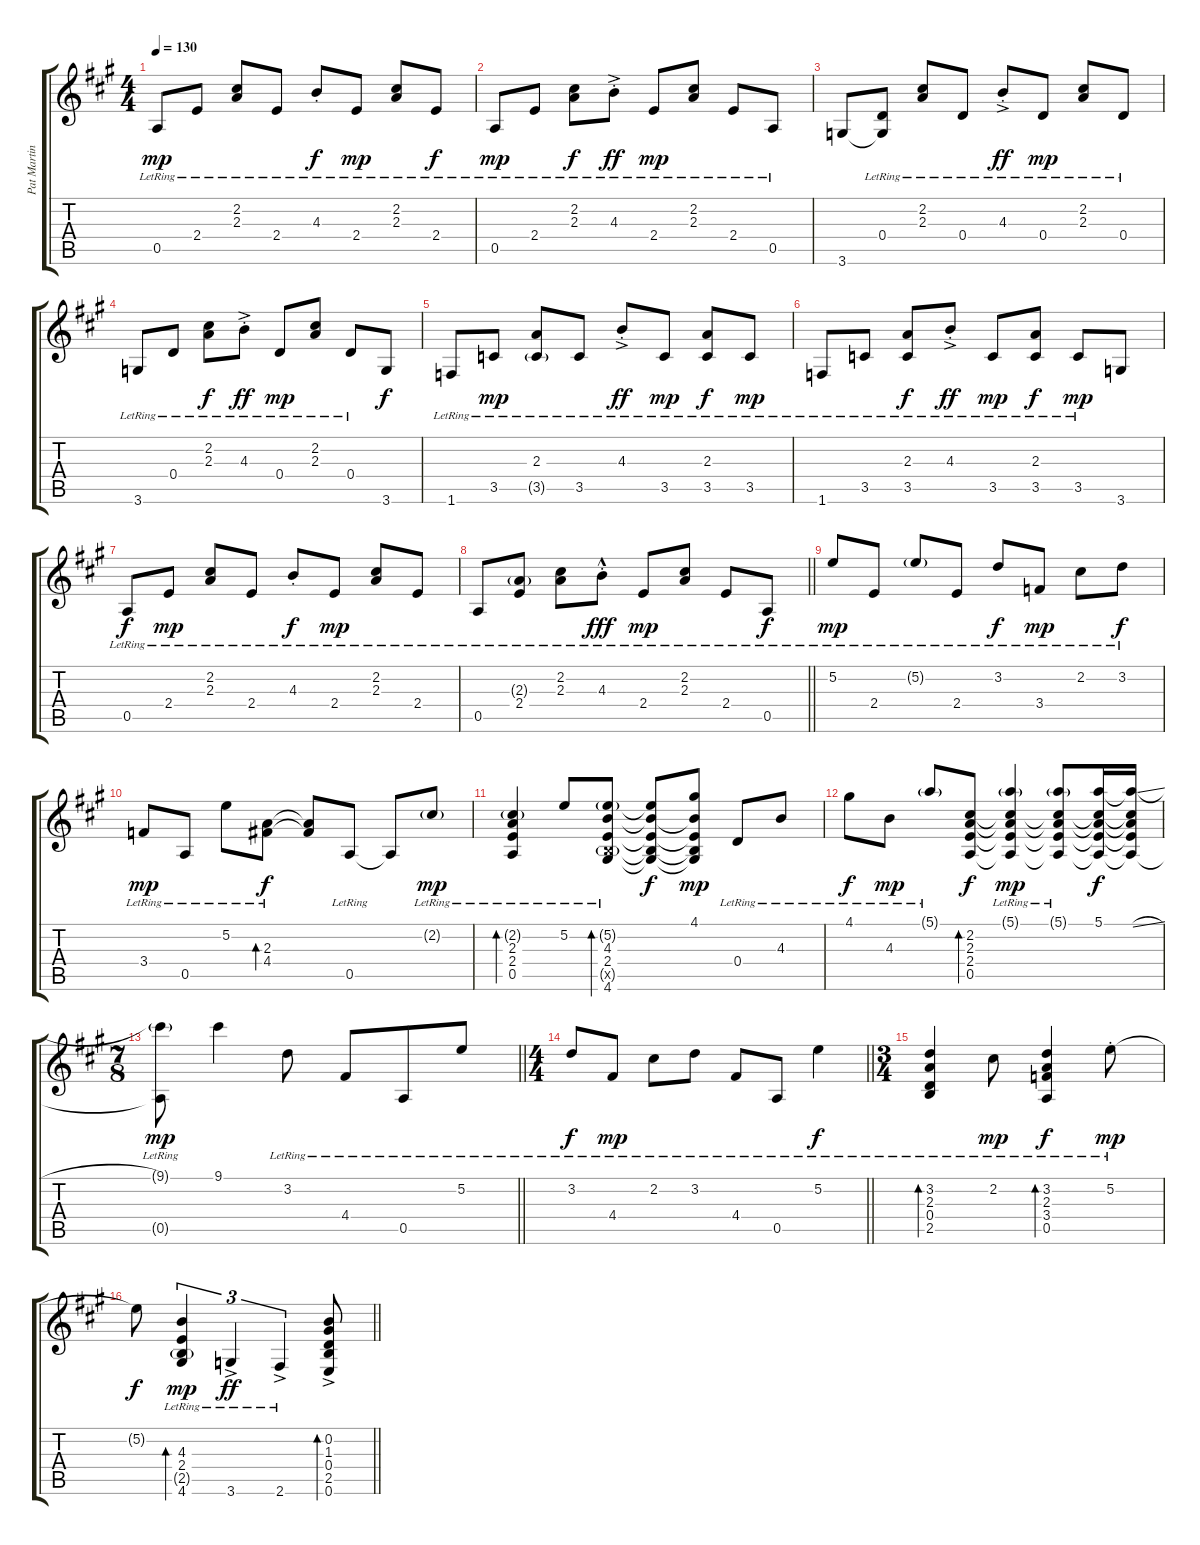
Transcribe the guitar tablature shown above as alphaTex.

\track ("Pat Martino-PM's picking noise" "Pat Martin") {instrument electricguitarmuted}
\staff {score tabs}
\tuning (E4 B3 G3 D3 A2 E2) {hide}
\ts (4 4)
\tempo 130
\clef g2
\ks a
0.5{lr}.8{dy mp instrument electricguitarmuted} 2.4{lr}.8 (2.2{lr} 2.3{lr}).8 2.4{lr}.8 4.3{st lr}.8{dy f} 2.4{lr}.8{dy mp} (2.2{lr} 2.3{lr}).8 2.4{lr}.8{dy f} |
0.5{lr}.8{dy mp} 2.4{lr}.8 (2.2{lr} 2.3{lr}).8{dy f} 4.3{ac st lr}.8{dy ff} 2.4{lr}.8{dy mp} (2.2{lr} 2.3{lr}).8 2.4{lr}.8 0.5{lr}.8 |
3.6.8 (0.4{lr} 3.6{t}).8 (2.2{lr} 2.3{lr}).8 0.4{lr}.8 4.3{ac st lr}.8{dy ff} 0.4{lr}.8{dy mp} (2.2{lr} 2.3{lr}).8 0.4{lr}.8 |
3.6{lr}.8 0.4{lr}.8 (2.2{lr} 2.3{lr}).8{dy f} 4.3{ac st lr}.8{dy ff} 0.4{lr}.8{dy mp} (2.2{lr} 2.3{lr}).8 0.4{lr}.8 3.6.8{dy f} |
1.6{lr}.8 3.5{lr}.8{dy mp} (2.3{lr} 3.5{g lr}).8 3.5{lr}.8 4.3{ac st lr}.8{dy ff} 3.5{lr}.8{dy mp} (2.3{lr} 3.5{lr}).8{dy f} 3.5{lr}.8{dy mp} |
1.6{lr}.8 3.5{lr}.8 (2.3{lr} 3.5{lr}).8{dy f} 4.3{ac st lr}.8{dy ff} 3.5{lr}.8{dy mp} (2.3{lr} 3.5{lr}).8{dy f} 3.5{lr}.8{dy mp} 3.6.8 |
0.5{lr}.8{dy f} 2.4{lr}.8{dy mp} (2.2{lr} 2.3{lr}).8 2.4{lr}.8 4.3{st lr}.8{dy f} 2.4{lr}.8{dy mp} (2.2{lr} 2.3{lr}).8 2.4{lr}.8 |
\barLineRight lightlight
0.5{lr}.8 (2.3{g lr} 2.4{lr}).8 (2.2{lr} 2.3{lr}).8 4.3{hac st lr}.8{dy fff} 2.4{lr}.8{dy mp} (2.2{lr} 2.3{lr}).8 2.4{lr}.8 0.5{lr}.8{dy f} |
5.2{lr}.8{dy mp} 2.4{lr}.8 5.2{g lr}.8 2.4{lr}.8 3.2{lr}.8{dy f} 3.4{lr}.8{dy mp} 2.2{lr}.8 3.2{lr}.8{dy f} |
3.4{lr}.8{dy mp} 0.5{lr}.8 5.2{lr}.8 (2.3{lr} 4.4{lr}).8{bd 30 dy f} (2.3{t} 4.4{t}).8 0.5{lr}.8 0.5{t}.8 2.2{g lr}.8{dy mp} |
(2.2{g lr} 2.3{lr} 2.4{lr} 0.5{lr}).4{bd 30} 5.2{lr}.8 (5.2{g lr} 4.3{lr} 2.4{lr} 2.5{g x} 4.6{lr}).8{bd 30} (5.2{t} 4.3{t} 2.4{t} 2.5{t} 4.6{t}).8{dy f} (4.1 4.3{t} 2.4{t} 2.5{t} 4.6{t}).8{dy mp} 0.4{lr}.8 4.3{lr}.8 |
4.1{lr}.8{dy f} 4.3{lr}.8{dy mp} 5.1{g lr}.8 (2.2 2.3 2.4 0.5).8{bd 30 dy f} (5.1{g lr} 2.2{t} 2.3{t} 2.4{t} 0.5{t}).4{dy mp} (5.1{g lr} 2.2{t} 2.3{t} 2.4{t} 0.5{t}).8 (5.1 2.2{t} 2.3{t} 2.4{t} 0.5{t}).16{dy f} (5.1{sl t} 2.2{t} 2.3{t} 2.4{t} 0.5{t}).16 |
\ts (7 8)
\barLineRight lightlight
(9.1{g lr} 0.5{t}).8{dy mp} 9.1.4 3.2{lr}.8 4.4{lr}.8 0.5{lr}.8 5.2{lr}.8 |
\ts (4 4)
\barLineRight lightlight
3.2{lr}.8{dy f} 4.4{lr}.8{dy mp} 2.2{lr}.8 3.2{lr}.8 4.4{lr}.8 0.5{lr}.8 5.2{lr}.4{dy f} |
\ts (3 4)
(3.2{lr} 2.3{lr} 0.4{lr} 2.5{lr}).4{bd 30} 2.2{lr}.8{dy mp} (3.2{lr} 2.3{lr} 3.4{lr} 0.5{lr}).4{bd 30 dy f} 5.2{st lr}.8{dy mp} |
\barLineRight lightlight
5.2{t}.8{dy f} (4.3{lr} 2.4{lr} 2.5{g lr} 4.6{lr}).4{tu (3 2) bd 30 dy mp} 3.6{ac lr}.4{tu (3 2) dy ff} 2.6{ac lr}.4{tu (3 2)} (0.2 1.3 0.4{ac} 2.5{ac} 0.6{ac}).8{bd 30}
